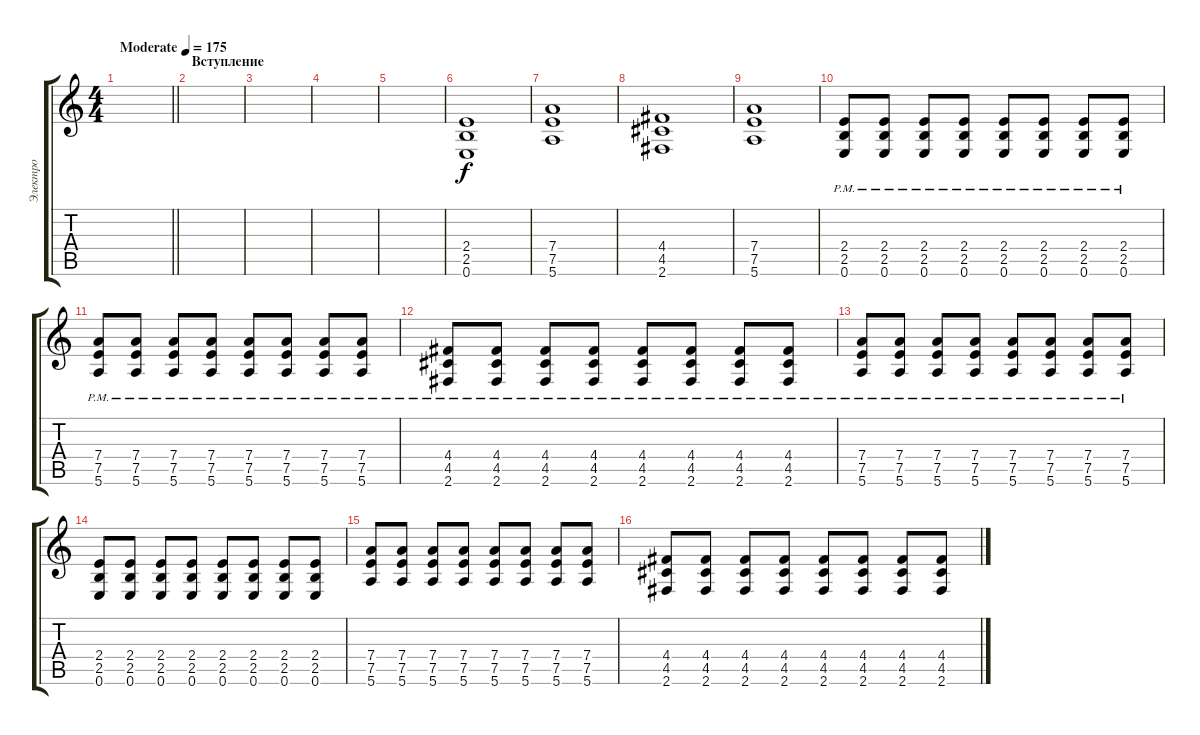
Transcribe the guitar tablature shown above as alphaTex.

\track ("Электро" "Электро") {instrument distortionguitar}
\staff {score tabs}
\tuning (E4 B3 G3 D3 A2 E2) {hide}
\ts (4 4)
\tempo (175 "Moderate")
\clef g2
\barLineRight lightlight
\ks c
|
\section ("" "Вступление")
|
|
|
|
(2.4 2.5 0.6).1 |
(7.4 7.5 5.6).1 |
(4.4 4.5 2.6).1 |
(7.4 7.5 5.6).1 |
(2.4{pm} 2.5{pm} 0.6{pm}).8 (2.4{pm} 2.5{pm} 0.6{pm}).8 (2.4{pm} 2.5{pm} 0.6{pm}).8 (2.4{pm} 2.5{pm} 0.6{pm}).8 (2.4{pm} 2.5{pm} 0.6{pm}).8 (2.4{pm} 2.5{pm} 0.6{pm}).8 (2.4{pm} 2.5{pm} 0.6{pm}).8 (2.4{pm} 2.5{pm} 0.6{pm}).8 |
(7.4{pm} 7.5{pm} 5.6{pm}).8 (7.4{pm} 7.5{pm} 5.6{pm}).8 (7.4{pm} 7.5{pm} 5.6{pm}).8 (7.4{pm} 7.5{pm} 5.6{pm}).8 (7.4{pm} 7.5{pm} 5.6{pm}).8 (7.4{pm} 7.5{pm} 5.6{pm}).8 (7.4{pm} 7.5{pm} 5.6{pm}).8 (7.4{pm} 7.5{pm} 5.6{pm}).8 |
(4.4{pm} 4.5{pm} 2.6{pm}).8 (4.4{pm} 4.5{pm} 2.6{pm}).8 (4.4{pm} 4.5{pm} 2.6{pm}).8 (4.4{pm} 4.5{pm} 2.6{pm}).8 (4.4{pm} 4.5{pm} 2.6{pm}).8 (4.4{pm} 4.5{pm} 2.6{pm}).8 (4.4{pm} 4.5{pm} 2.6{pm}).8 (4.4{pm} 4.5{pm} 2.6{pm}).8 |
(7.4{pm} 7.5{pm} 5.6{pm}).8 (7.4{pm} 7.5{pm} 5.6{pm}).8 (7.4{pm} 7.5{pm} 5.6{pm}).8 (7.4{pm} 7.5{pm} 5.6{pm}).8 (7.4{pm} 7.5{pm} 5.6{pm}).8 (7.4{pm} 7.5{pm} 5.6{pm}).8 (7.4{pm} 7.5{pm} 5.6{pm}).8 (7.4{pm} 7.5{pm} 5.6{pm}).8 |
(2.4 2.5 0.6).8 (2.4 2.5 0.6).8 (2.4 2.5 0.6).8 (2.4 2.5 0.6).8 (2.4 2.5 0.6).8 (2.4 2.5 0.6).8 (2.4 2.5 0.6).8 (2.4 2.5 0.6).8 |
(7.4 7.5 5.6).8 (7.4 7.5 5.6).8 (7.4 7.5 5.6).8 (7.4 7.5 5.6).8 (7.4 7.5 5.6).8 (7.4 7.5 5.6).8 (7.4 7.5 5.6).8 (7.4 7.5 5.6).8 |
(4.4 4.5 2.6).8 (4.4 4.5 2.6).8 (4.4 4.5 2.6).8 (4.4 4.5 2.6).8 (4.4 4.5 2.6).8 (4.4 4.5 2.6).8 (4.4 4.5 2.6).8 (4.4 4.5 2.6).8
